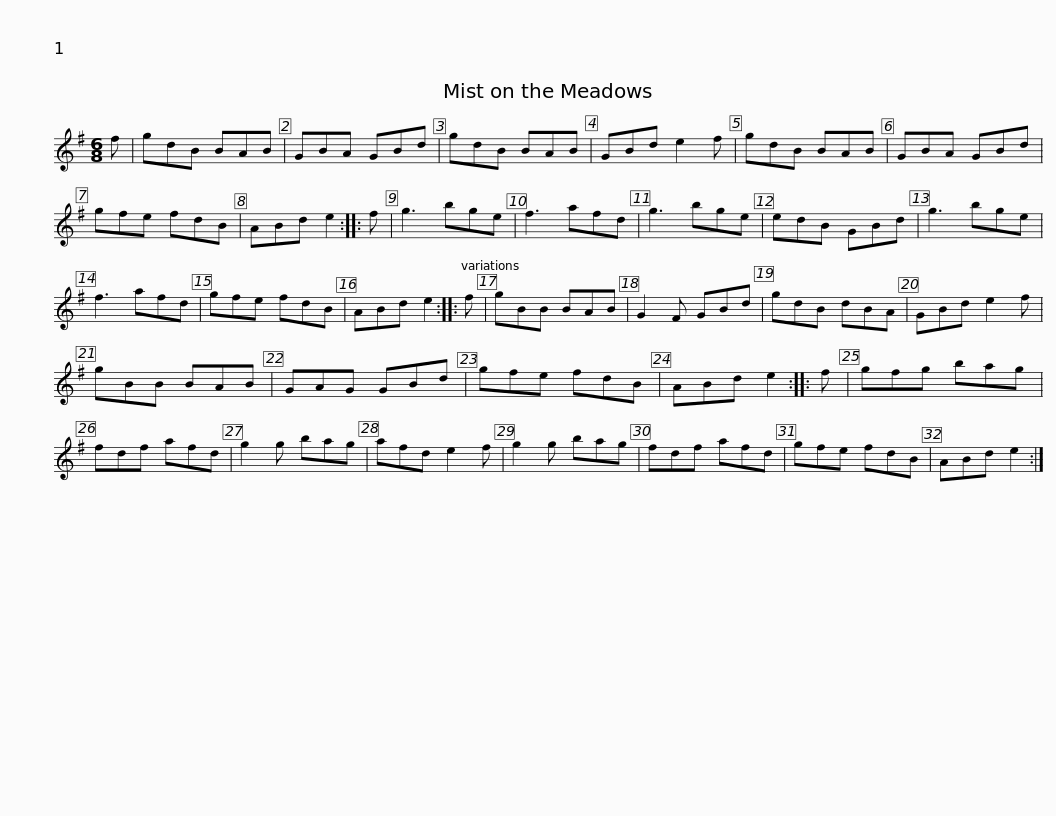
X:1
L:1/8
M:6/8
I:linebreak $
K:G
V:1 treble
V:1
 f | gdB BAB | GBA GBd | gdB BAB | GBd e2 f | %5
 gdB BAB | GBA GBd | gfe fdB |$ ABd e2 :: f | %10
 g3 bge | f3 afd | g3 bge | edB GBd | g3 bge | %15
 f3 afd | gfe fdB |$ ABd e2 :: f | gBB BAB | %20
 G2 F GBd | gdB dBA | GBd e2 f | gBB BAB | GAG GBd |$ %25
 gfe fdB | ABd e2 :: f | gfg bag | fdf afd | %30
 g2 g bag | afd e2 f | g2 g bag |$ fdf afd | gfe fdB | %35
 ABd e2 :| %36
